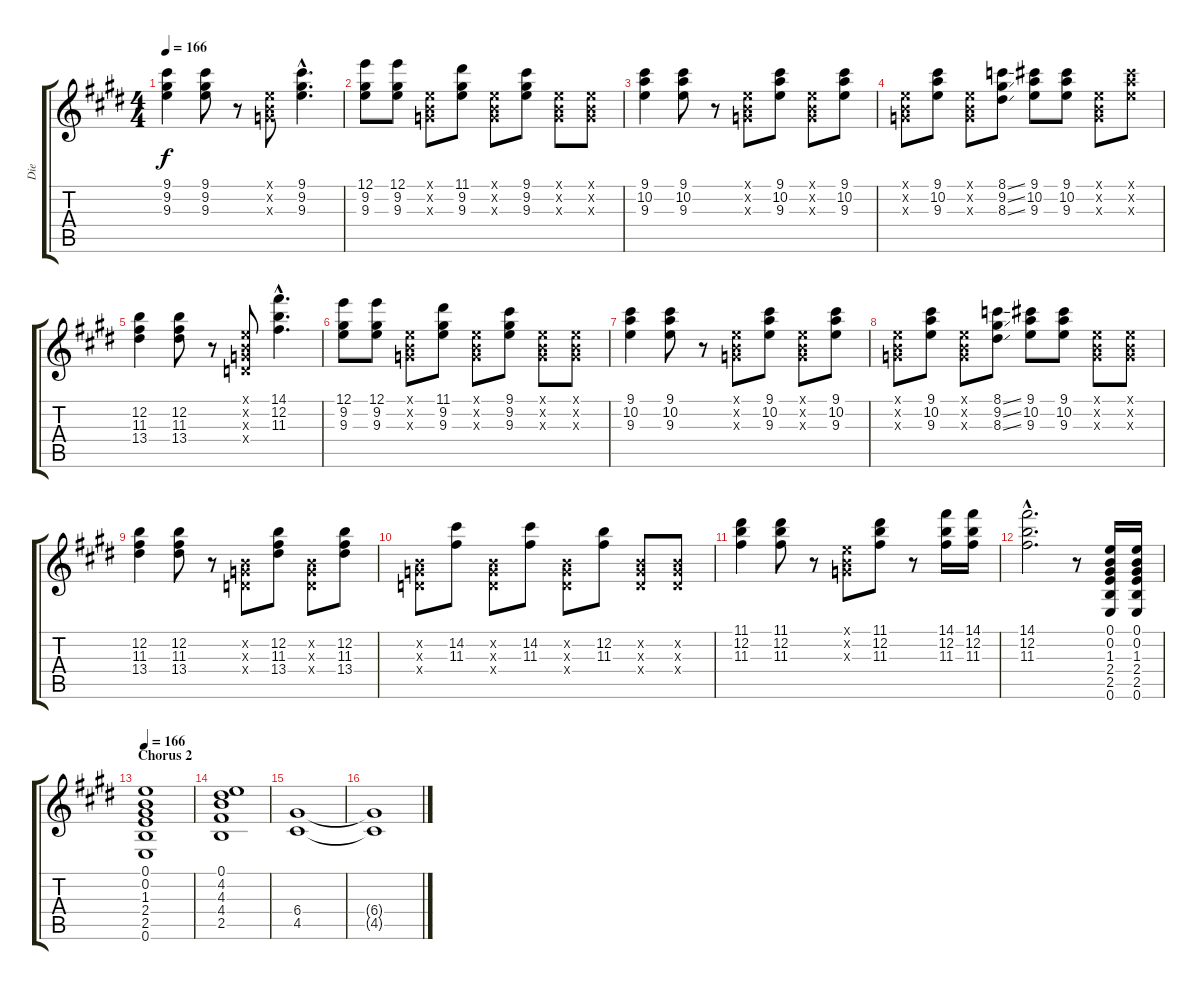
\track ("Die" "Die") {instrument acousticguitarsteel}
\staff {score tabs}
\tuning (E4 B3 G3 D3 A2 E2) {hide}
\ts (4 4)
\tempo 166
\clef g2
\ks e
(9.1 9.2 9.3).4{dy f} (9.1 9.2 9.3).8 r.8 (0.1{x} 0.2{x} 0.3{x}).8 (9.1{hac} 9.2{hac} 9.3{hac}).4{d} |
(12.1 9.2 9.3).8 (12.1 9.2 9.3).8 (0.1{x} 0.2{x} 0.3{x}).8 (11.1 9.2 9.3).8 (0.1{x} 0.2{x} 0.3{x}).8 (9.1 9.2 9.3).8 (0.1{x} 0.2{x} 0.3{x}).8 (0.1{x} 0.2{x} 0.3{x}).8 |
(9.1 10.2 9.3).4 (9.1 10.2 9.3).8 r.8 (0.1{x} 0.2{x} 0.3{x}).8 (9.1 10.2 9.3).8 (0.1{x} 0.2{x} 0.3{x}).8 (9.1 10.2 9.3).8 |
(0.1{x} 0.2{x} 0.3{x}).8 (9.1 10.2 9.3).8 (0.1{x} 0.2{x} 0.3{x}).8 (8.1{ss} 9.2{ss} 8.3{ss}).8 (9.1 10.2 9.3).8 (9.1 10.2 9.3).8 (0.1{x} 0.2{x} 0.3{x}).8 (9.1{x} 10.2{x} 9.3{x}).8 |
(12.2 11.3 13.4).4 (12.2 11.3 13.4).8 r.8 (0.1{x} 0.2{x} 0.3{x} 0.4{x}).8 (14.1{hac} 12.2{hac} 11.3{hac}).4{d} |
(12.1 9.2 9.3).8 (12.1 9.2 9.3).8 (0.1{x} 0.2{x} 0.3{x}).8 (11.1 9.2 9.3).8 (0.1{x} 0.2{x} 0.3{x}).8 (9.1 9.2 9.3).8 (0.1{x} 0.2{x} 0.3{x}).8 (0.1{x} 0.2{x} 0.3{x}).8 |
(9.1 10.2 9.3).4 (9.1 10.2 9.3).8 r.8 (0.1{x} 0.2{x} 0.3{x}).8 (9.1 10.2 9.3).8 (0.1{x} 0.2{x} 0.3{x}).8 (9.1 10.2 9.3).8 |
(0.1{x} 0.2{x} 0.3{x}).8 (9.1 10.2 9.3).8 (0.1{x} 0.2{x} 0.3{x}).8 (8.1{ss} 9.2{ss} 8.3{ss}).8 (9.1 10.2 9.3).8 (9.1 10.2 9.3).8 (0.1{x} 0.2{x} 0.3{x}).8 (0.1{x} 0.2{x} 0.3{x}).8 |
(12.2 11.3 13.4).4 (12.2 11.3 13.4).8 r.8 (0.2{x} 0.3{x} 0.4{x}).8 (12.2 11.3 13.4).8 (0.2{x} 0.3{x} 0.4{x}).8 (12.2 11.3 13.4).8 |
(0.2{x} 0.3{x} 0.4{x}).8 (14.2 11.3).8 (0.2{x} 0.3{x} 0.4{x}).8 (14.2 11.3).8 (0.2{x} 0.3{x} 0.4{x}).8 (12.2 11.3).8 (0.2{x} 0.3{x} 0.4{x}).8 (0.2{x} 0.3{x} 0.4{x}).8 |
(11.1 12.2 11.3).4 (11.1 12.2 11.3).8 r.8 (0.1{x} 0.2{x} 0.3{x}).8 (11.1 12.2 11.3).8 r.8 (14.1 12.2 11.3).16 (14.1 12.2 11.3).16 |
(14.1{hac} 12.2{hac} 11.3{hac}).2{d} r.8 (0.1 0.2 1.3 2.4 2.5 0.6).16{volume 8 instrument overdrivenguitar} (0.1 0.2 1.3 2.4 2.5 0.6).16 |
\section ("" "Chorus 2")
\tempo 166
(0.1 0.2 1.3 2.4 2.5 0.6).1 |
(0.1 4.2 4.3 4.4 2.5).1 |
(6.4 4.5).1 |
(6.4{t} 4.5{t}).1
